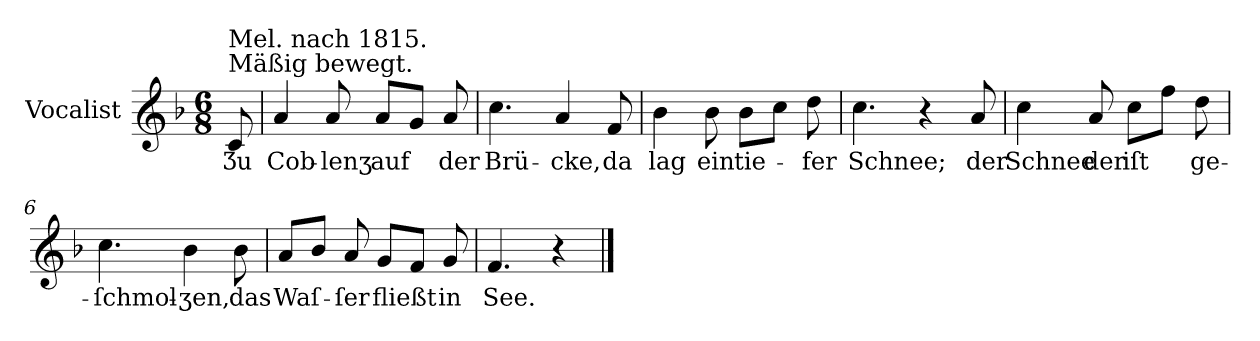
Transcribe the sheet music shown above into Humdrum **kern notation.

**kern	**text
*part1	*part1
*staff1	*staff1
*I"Vocalist	*
*k[b-]	*
*F:	*
*M6/8	*
=	=
!LO:TX:a:t=Mäßig bewegt.	!
!LO:TX:a:t=Mel. nach 1815.	!
8c	Ʒu
=1	=1
4a	Cob-
8a	-lenʒ
8aL	auf
8gJ	.
8a	der
=2	=2
4.cc	Brü-
4a	-cke,
8f	da
=3	=3
4b-	lag
8b-	ein
8b-L	tie-
8ccJ	.
8dd	-fer
=4	=4
4.cc	Schnee;
4r	.
8a	der
=5	=5
4cc	Schnee
8a	der
8ccL	iſt
8ffJ	.
8dd	ge-
=6	=6
4.cc	-ſchmol-
4b-	-ʒen,
8b-	das
=7	=7
8aL	Waſ-
8b-J	.
8a	-ſer
8gL	fließt
8fJ	.
8g	in
=8	=8
4.f	See.
4r	.
==	==
*-	*-
